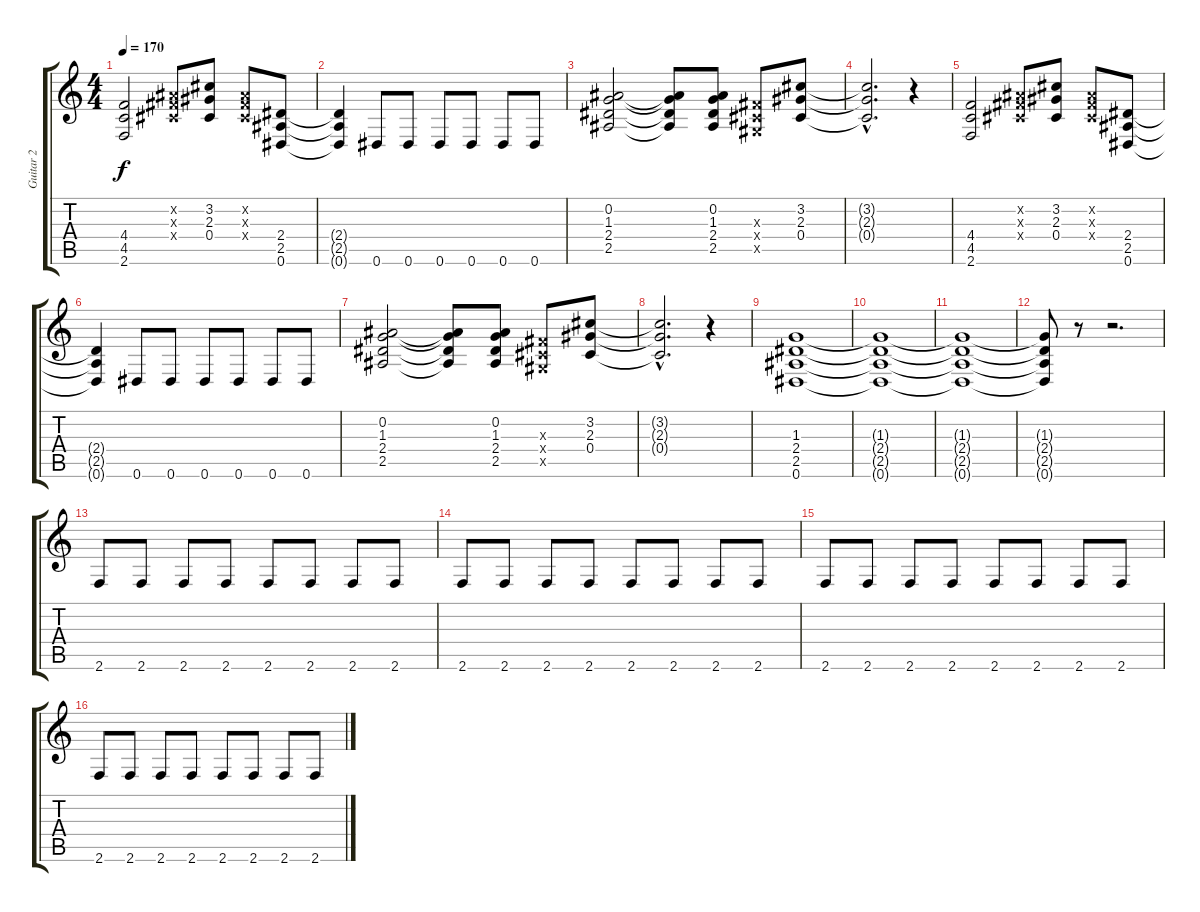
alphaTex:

\track ("Guitar 2" "Guitar 2") {instrument distortionguitar}
\staff {score tabs}
\tuning (Eb4 Bb3 Gb3 Db3 Ab2 Eb2) {hide}
\ts (4 4)
\tempo 170
\clef g2
\ks c
(4.4 4.5 2.6).2{dy f} (0.2{x} 0.3{x} 0.4{x}).8 (3.2 2.3 0.4).8 (0.2{x} 0.3{x} 0.4{x}).8 (2.4 2.5 0.6).8 |
(2.4{t} 2.5{t} 0.6{t}).4 0.6.8 0.6.8 0.6.8 0.6.8 0.6.8 0.6.8 |
(0.2 1.3 2.4 2.5).2 (0.2{t} 1.3{t} 2.4{t} 2.5{t}).8 (0.2 1.3 2.4 2.5).8 (0.3{x} 0.4{x} 0.5{x}).8 (3.2 2.3 0.4).8 |
(3.2{hac t} 2.3{hac t} 0.4{hac t}).2{d} r.4 |
(4.4 4.5 2.6).2 (0.2{x} 0.3{x} 0.4{x}).8 (3.2 2.3 0.4).8 (0.2{x} 0.3{x} 0.4{x}).8 (2.4 2.5 0.6).8 |
(2.4{t} 2.5{t} 0.6{t}).4 0.6.8 0.6.8 0.6.8 0.6.8 0.6.8 0.6.8 |
(0.2 1.3 2.4 2.5).2 (0.2{t} 1.3{t} 2.4{t} 2.5{t}).8 (0.2 1.3 2.4 2.5).8 (0.3{x} 0.4{x} 0.5{x}).8 (3.2 2.3 0.4).8 |
(3.2{hac t} 2.3{hac t} 0.4{hac t}).2{d} r.4 |
(1.3 2.4 2.5 0.6).1 |
(1.3{t} 2.4{t} 2.5{t} 0.6{t}).1 |
(1.3{t} 2.4{t} 2.5{t} 0.6{t}).1 |
(1.3{t} 2.4{t} 2.5{t} 0.6{t}).8 r.8 r.2{d} |
2.6.8 2.6.8 2.6.8 2.6.8 2.6.8 2.6.8 2.6.8 2.6.8 |
2.6.8 2.6.8 2.6.8 2.6.8 2.6.8 2.6.8 2.6.8 2.6.8 |
2.6.8 2.6.8 2.6.8 2.6.8 2.6.8 2.6.8 2.6.8 2.6.8 |
2.6.8 2.6.8 2.6.8 2.6.8 2.6.8 2.6.8 2.6.8 2.6.8
